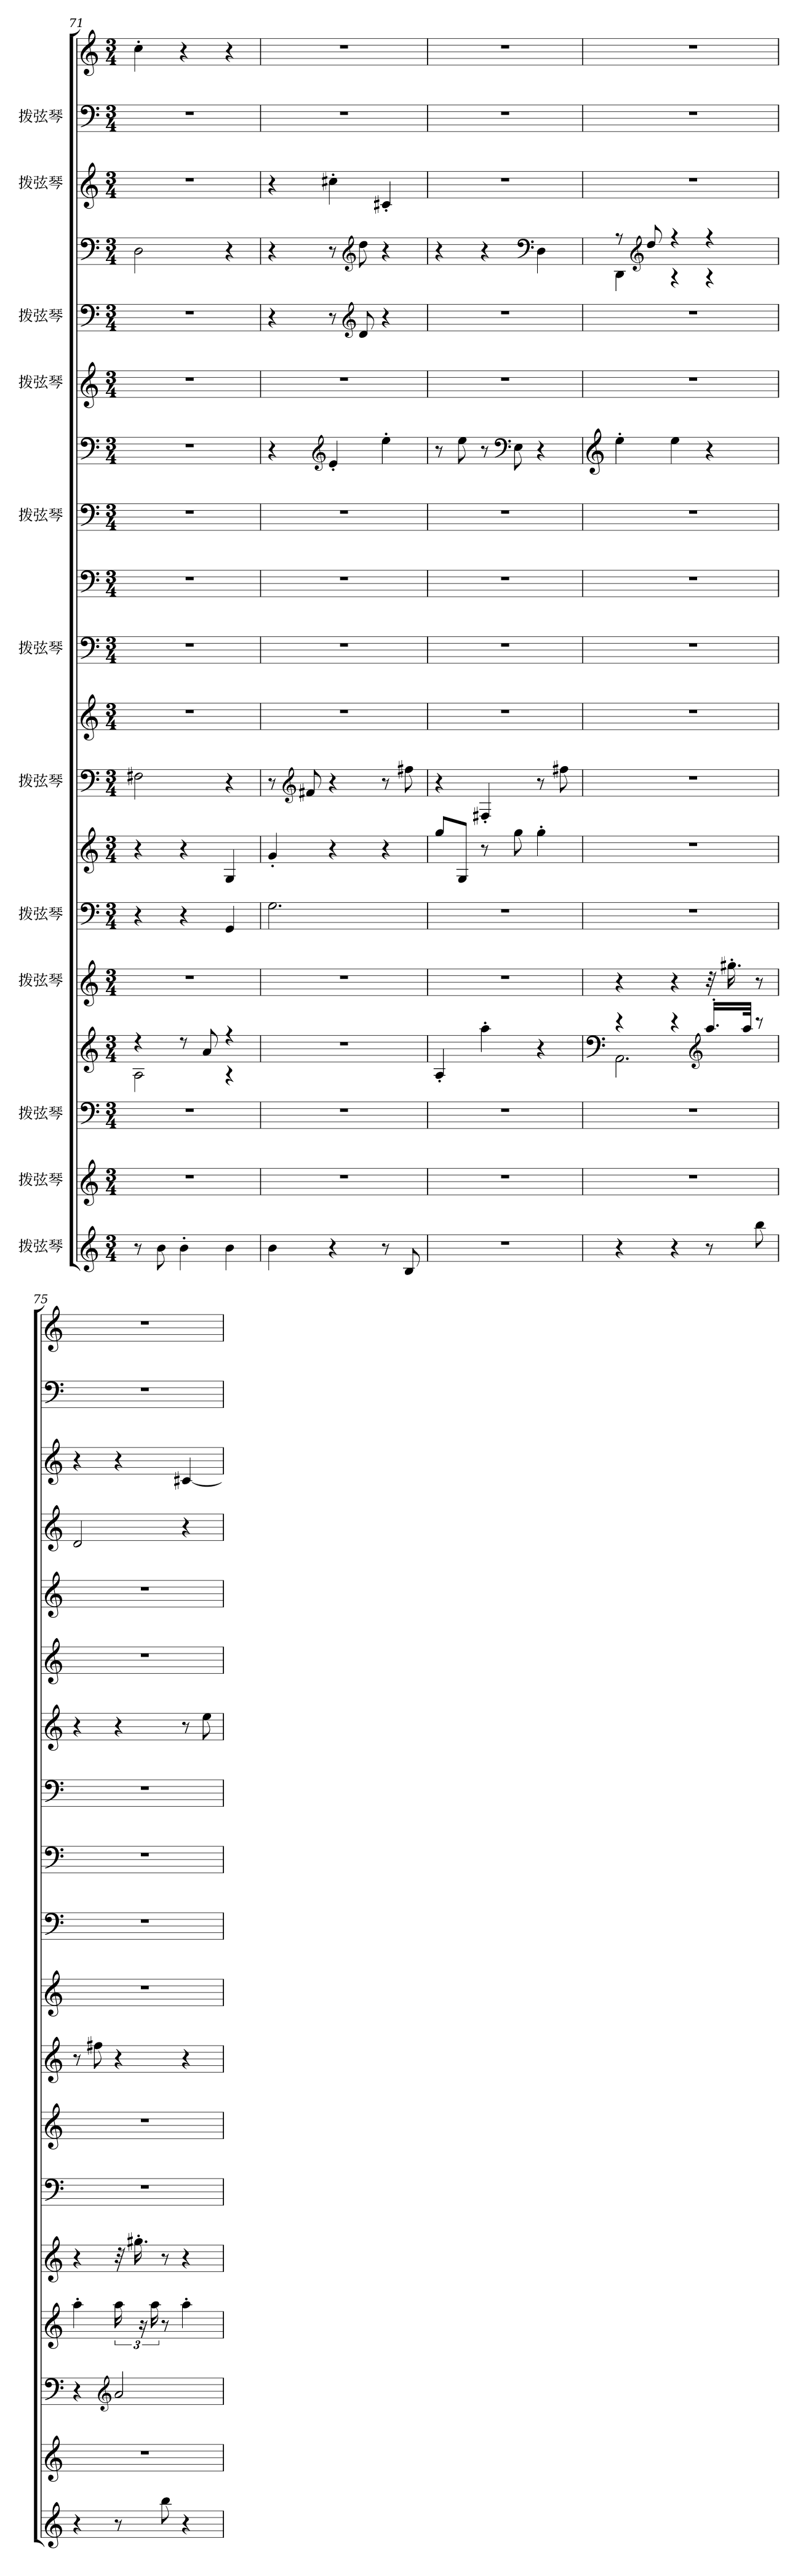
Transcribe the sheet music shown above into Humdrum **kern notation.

**kern	**kern	**kern	**kern	**kern	**kern	**kern	**kern	**kern	**kern	**kern	**kern	**kern	**kern	**kern	**kern	**kern	**kern	**kern
*part12	*part11	*part10	*part10	*part9	*part8	*part8	*part7	*part7	*part6	*part6	*part5	*part5	*part4	*part3	*part3	*part2	*part1	*part1
*staff19	*staff18	*staff17	*staff16	*staff15	*staff14	*staff13	*staff12	*staff11	*staff10	*staff9	*staff8	*staff7	*staff6	*staff5	*staff4	*staff3	*staff2	*staff1
*I"拨弦琴	*I"拨弦琴	*I"拨弦琴	*	*I"拨弦琴	*I"拨弦琴	*	*I"拨弦琴	*	*I"拨弦琴	*	*I"拨弦琴	*	*I"拨弦琴	*I"拨弦琴	*	*I"拨弦琴	*I"拨弦琴	*
*clefG2	*clefG2	*clefF4	*clefG2	*clefG2	*clefF4	*clefG2	*clefF4	*clefG2	*clefF4	*clefF4	*clefF4	*clefF4	*clefG2	*clefF4	*clefF4	*clefG2	*clefF4	*clefG2
*k[]	*k[]	*k[]	*k[]	*k[]	*k[]	*k[]	*k[]	*k[]	*k[]	*k[]	*k[]	*k[]	*k[]	*k[]	*k[]	*k[]	*k[]	*k[]
*M3/4	*M3/4	*M3/4	*M3/4	*M3/4	*M3/4	*M3/4	*M3/4	*M3/4	*M3/4	*M3/4	*M3/4	*M3/4	*M3/4	*M3/4	*M3/4	*M3/4	*M3/4	*M3/4
=71	=71	=71	=71	=71	=71	=71	=71	=71	=71	=71	=71	=71	=71	=71	=71	=71	=71	=71
*	*	*	*^	*	*	*	*	*	*	*	*	*	*	*	*	*	*	*
8r	2.r	2.r	4r	2A\	2.r	4r	4r	2F#X\	2.r	2.r	2.r	2.r	2.r	2.r	2.r	2D\	2.r	2.r	4cc'\
8b\	.	.	.	.	.	.	.	.	.	.	.	.	.	.	.	.	.	.	.
4b'\	.	.	8r	.	.	4r	4r	.	.	.	.	.	.	.	.	.	.	.	4r
.	.	.	8a/	.	.	.	.	.	.	.	.	.	.	.	.	.	.	.	.
4b\	.	.	4r	4r	.	4GG/	4G/	4r	.	.	.	.	.	.	.	4r	.	.	4r
*	*	*	*v	*v	*	*	*	*	*	*	*	*	*	*	*	*	*	*	*
!!LO:PB:g=z
=72	=72	=72	=72	=72	=72	=72	=72	=72	=72	=72	=72	=72	=72	=72	=72	=72	=72	=72
4b\	2.r	2.r	2.r	2.r	2.G\	4g'/	8r	2.r	2.r	2.r	2.r	4r	2.r	4r	4r	4r	2.r	2.r
*	*	*	*	*	*	*	*clefG2	*	*	*	*	*	*	*	*	*	*	*
.	.	.	.	.	.	.	8f#X/	.	.	.	.	.	.	.	.	.	.	.
*	*	*	*	*	*	*	*	*	*	*	*	*clefG2	*	*	*	*	*	*
4r	.	.	.	.	.	4r	4r	.	.	.	.	4e'/	.	8r	8r	4cc#X'\	.	.
*	*	*	*	*	*	*	*	*	*	*	*	*	*	*clefG2	*clefG2	*	*	*
.	.	.	.	.	.	.	.	.	.	.	.	.	.	8d/	8dd\	.	.	.
8r	.	.	.	.	.	4r	8r	.	.	.	.	4ee'\	.	4r	4r	4c#X'/	.	.
8B/	.	.	.	.	.	.	8ff#X\	.	.	.	.	.	.	.	.	.	.	.
=73	=73	=73	=73	=73	=73	=73	=73	=73	=73	=73	=73	=73	=73	=73	=73	=73	=73	=73
2.r	2.r	2.r	4A'/	2.r	2.r	8gg/L	4r	2.r	2.r	2.r	2.r	8r	2.r	2.r	4r	2.r	2.r	2.r
.	.	.	.	.	.	8G/J	.	.	.	.	.	8ee\	.	.	.	.	.	.
.	.	.	4aa'\	.	.	8r	4F#X'/	.	.	.	.	8r	.	.	4r	.	.	.
*	*	*	*	*	*	*	*	*	*	*	*	*clefF4	*	*	*	*	*	*
.	.	.	.	.	.	8gg\	.	.	.	.	.	8E\	.	.	.	.	.	.
*	*	*	*	*	*	*	*	*	*	*	*	*	*	*	*clefF4	*	*	*
.	.	.	4r	.	.	4gg'\	8r	.	.	.	.	4r	.	.	4D\	.	.	.
.	.	.	.	.	.	.	8ff#X\	.	.	.	.	.	.	.	.	.	.	.
=74	=74	=74	=74	=74	=74	=74	=74	=74	=74	=74	=74	=74	=74	=74	=74	=74	=74	=74
*	*	*	*clefF4	*	*	*	*	*	*	*	*	*clefG2	*	*	*	*	*	*
*	*	*	*^	*	*	*	*	*	*	*	*	*	*	*	*^	*	*	*
4r	2.r	2.r	4r	2.AA\	4r	2.r	2.r	2.r	2.r	2.r	2.r	2.r	4ee'\	2.r	2.r	8r	4DD\	2.r	2.r	2.r
*	*	*	*	*	*	*	*	*	*	*	*	*	*	*	*	*clefG2	*	*	*	*
.	.	.	.	.	.	.	.	.	.	.	.	.	.	.	.	8dd/	.	.	.	.
4r	.	.	4r	.	4r	.	.	.	.	.	.	.	4ee\	.	.	4r	4r	.	.	.
*	*	*	*clefG2	*	*	*	*	*	*	*	*	*	*	*	*	*	*	*	*	*
8r	.	.	16.aa'/LL	.	32r	.	.	.	.	.	.	.	4r	.	.	4r	4r	.	.	.
.	.	.	.	.	16.gg#X'\	.	.	.	.	.	.	.	.	.	.	.	.	.	.	.
.	.	.	32aa/JJk	.	.	.	.	.	.	.	.	.	.	.	.	.	.	.	.	.
8bb\	.	.	8r	.	8r	.	.	.	.	.	.	.	.	.	.	.	.	.	.	.
*	*	*	*v	*v	*	*	*	*	*	*	*	*	*	*	*	*v	*v	*	*	*
!!LO:PB:g=z
=75	=75	=75	=75	=75	=75	=75	=75	=75	=75	=75	=75	=75	=75	=75	=75	=75	=75	=75
4r	2.r	4r	4aa'\	4r	2.r	2.r	8r	2.r	2.r	2.r	2.r	4r	2.r	2.r	2d/	4r	2.r	2.r
.	.	.	.	.	.	.	8ff#X\	.	.	.	.	.	.	.	.	.	.	.
*	*	*clefG2	*	*	*	*	*	*	*	*	*	*	*	*	*	*	*	*
8r	.	2a/	24aa\	32r	.	.	4r	.	.	.	.	4r	.	.	.	4r	.	.
.	.	.	.	16.gg#X'\	.	.	.	.	.	.	.	.	.	.	.	.	.	.
.	.	.	24r	.	.	.	.	.	.	.	.	.	.	.	.	.	.	.
.	.	.	24aa\	.	.	.	.	.	.	.	.	.	.	.	.	.	.	.
8bb\	.	.	8r	8r	.	.	.	.	.	.	.	.	.	.	.	.	.	.
4r	.	.	4aa'\	4r	.	.	4r	.	.	.	.	8r	.	.	4r	[4c#X/	.	.
.	.	.	.	.	.	.	.	.	.	.	.	8ee\	.	.	.	.	.	.
=	=	=	=	=	=	=	=	=	=	=	=	=	=	=	=	=	=	=
*-	*-	*-	*-	*-	*-	*-	*-	*-	*-	*-	*-	*-	*-	*-	*-	*-	*-	*-
